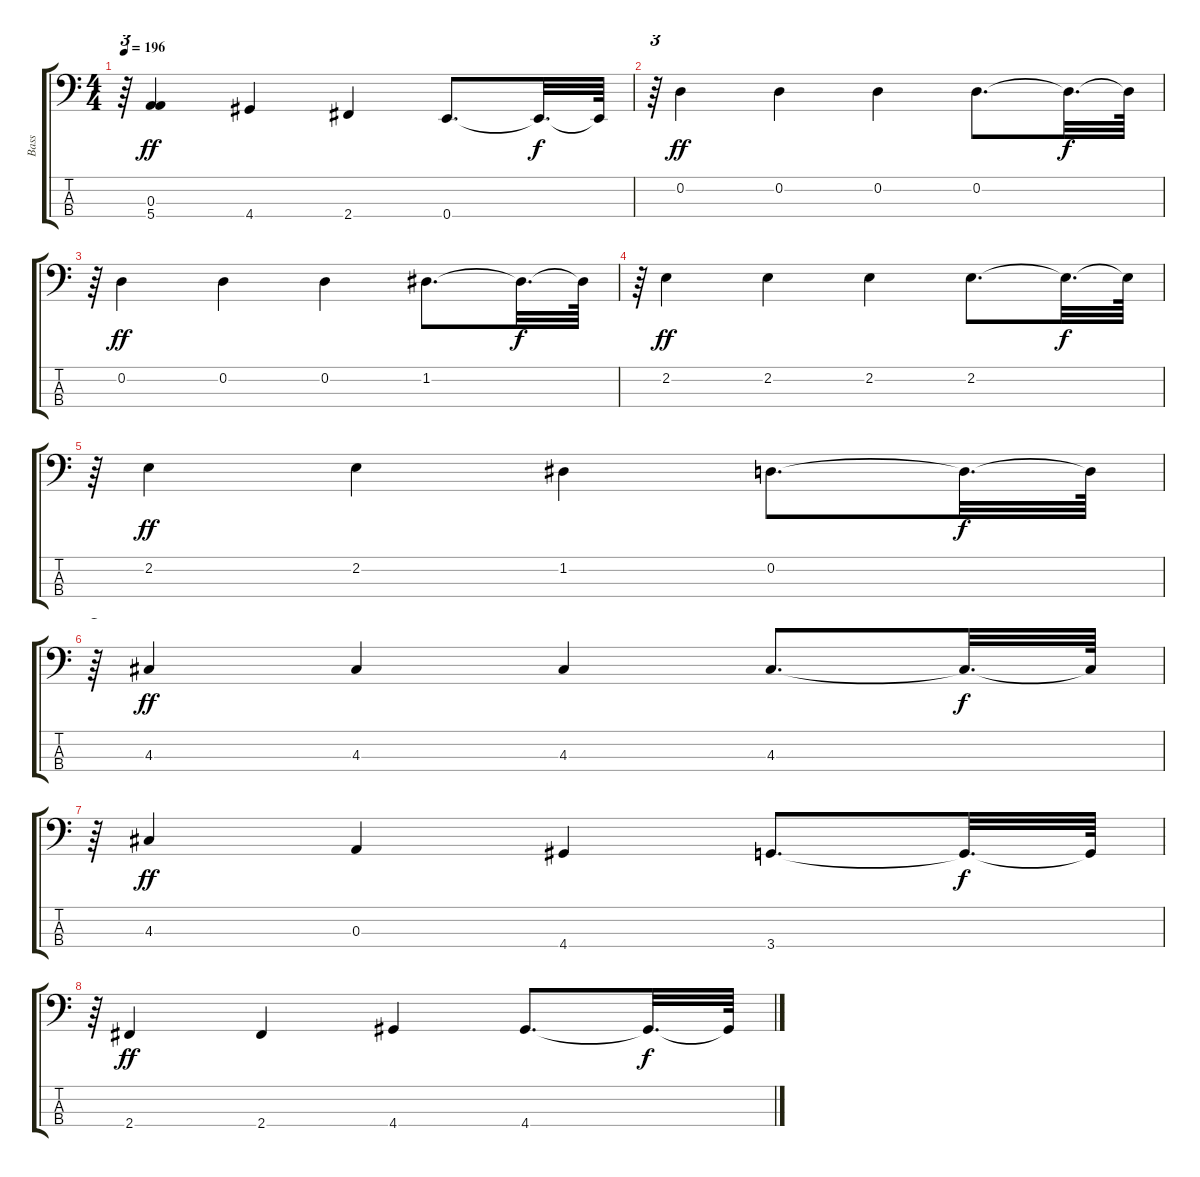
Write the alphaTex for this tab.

\track ("Bass" "Bass") {instrument electricbassfinger}
\staff {score tabs}
\tuning (G2 D2 A1 E1) {hide}
\ts (4 4)
\tempo 196
\clef f4
\ks c
r.64{tu (3 2) dy f} (0.3 5.4).4{dy ff} 4.4.4 2.4.4 0.4.8{d} 0.4{t}.32{d dy f} 0.4{t}.64 |
r.64{tu (3 2)} 0.2.4{dy ff} 0.2.4 0.2.4 0.2.8{d} 0.2{t}.32{d dy f} 0.2{t}.64 |
r.64{tu (3 2)} 0.2.4{dy ff} 0.2.4 0.2.4 1.2.8{d} 1.2{t}.32{d dy f} 1.2{t}.64 |
r.64{tu (3 2)} 2.2.4{dy ff} 2.2.4 2.2.4 2.2.8{d} 2.2{t}.32{d dy f} 2.2{t}.64 |
r.64{tu (3 2)} 2.2.4{dy ff} 2.2.4 1.2.4 0.2.8{d} 0.2{t}.32{d dy f} 0.2{t}.64 |
r.64{tu (3 2)} 4.3.4{dy ff} 4.3.4 4.3.4 4.3.8{d} 4.3{t}.32{d dy f} 4.3{t}.64 |
r.64{tu (3 2)} 4.3.4{dy ff} 0.3.4 4.4.4 3.4.8{d} 3.4{t}.32{d dy f} 3.4{t}.64 |
r.64{tu (3 2)} 2.4.4{dy ff} 2.4.4 4.4.4 4.4.8{d} 4.4{t}.32{d dy f} 4.4{t}.64
